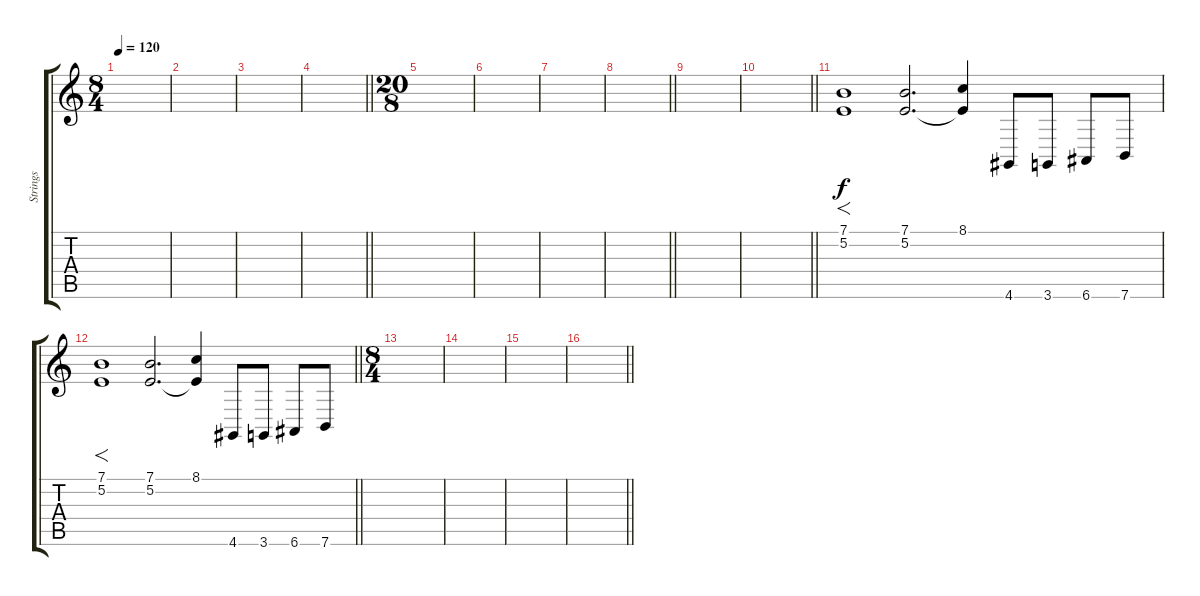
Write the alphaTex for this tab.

\track ("Strings" "Strings") {instrument stringensemble2}
\staff {score tabs}
\tuning (E4 B3 G3 D3 A2 E2) {hide}
\ts (8 4)
\section ("" "")
\tempo 120
\clef g2
\ks c
|
|
|
\barLineRight lightlight
|
\ts (20 8)
\section ("" "")
|
|
|
\barLineRight lightlight
|
\section ("" "")
|
\barLineRight lightlight
|
\section ("" "")
(7.1 5.2).1{f instrument stringensemble2} (7.1 5.2).2{d} (8.1 5.2{t}).4 4.6.8{instrument viola} 3.6.8 6.6.8 7.6.8 |
\barLineRight lightlight
(7.1 5.2).1{f instrument stringensemble2} (7.1 5.2).2{d} (8.1 5.2{t}).4 4.6.8{instrument viola} 3.6.8 6.6.8 7.6.8 |
\ts (8 4)
\section ("" "")
|
|
|
\barLineRight lightlight
